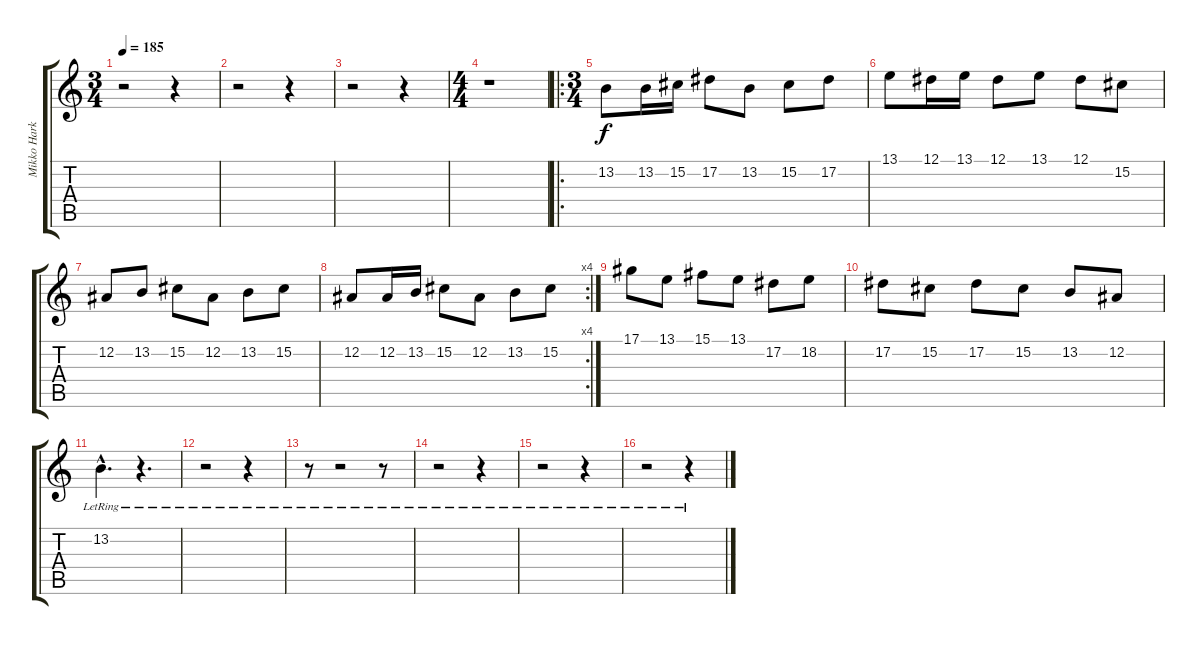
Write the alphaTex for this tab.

\track ("Mikko Harkin" "Mikko Hark") {instrument harpsichord}
\staff {score tabs}
\tuning (Eb4 Bb3 Gb3 Db3 Ab2 Eb2) {hide}
\ts (3 4)
\tempo 185
\clef g2
\ks c
r.2{dy f} r.4 |
r.2 r.4 |
r.2 r.4 |
\ts (4 4)
r.1 |
\ro
\ts (3 4)
13.2.8 13.2.16 15.2.16 17.2.8 13.2.8 15.2.8 17.2.8 |
13.1.8 12.1.16 13.1.16 12.1.8 13.1.8 12.1.8 15.2.8 |
12.2.8 13.2.8 15.2.8 12.2.8 13.2.8 15.2.8 |
\rc 4
12.2.8 12.2.16 13.2.16 15.2.8 12.2.8 13.2.8 15.2.8 |
17.1.8 13.1.8 15.1.8 13.1.8 17.2.8 18.2.8 |
17.2.8 15.2.8 17.2.8 15.2.8 13.2.8 12.2.8 |
13.2{hac lr}.4{d} r.4{d} |
r.2 r.4 |
r.8 r.2 r.8 |
r.2 r.4 |
r.2 r.4 |
r.2 r.4
